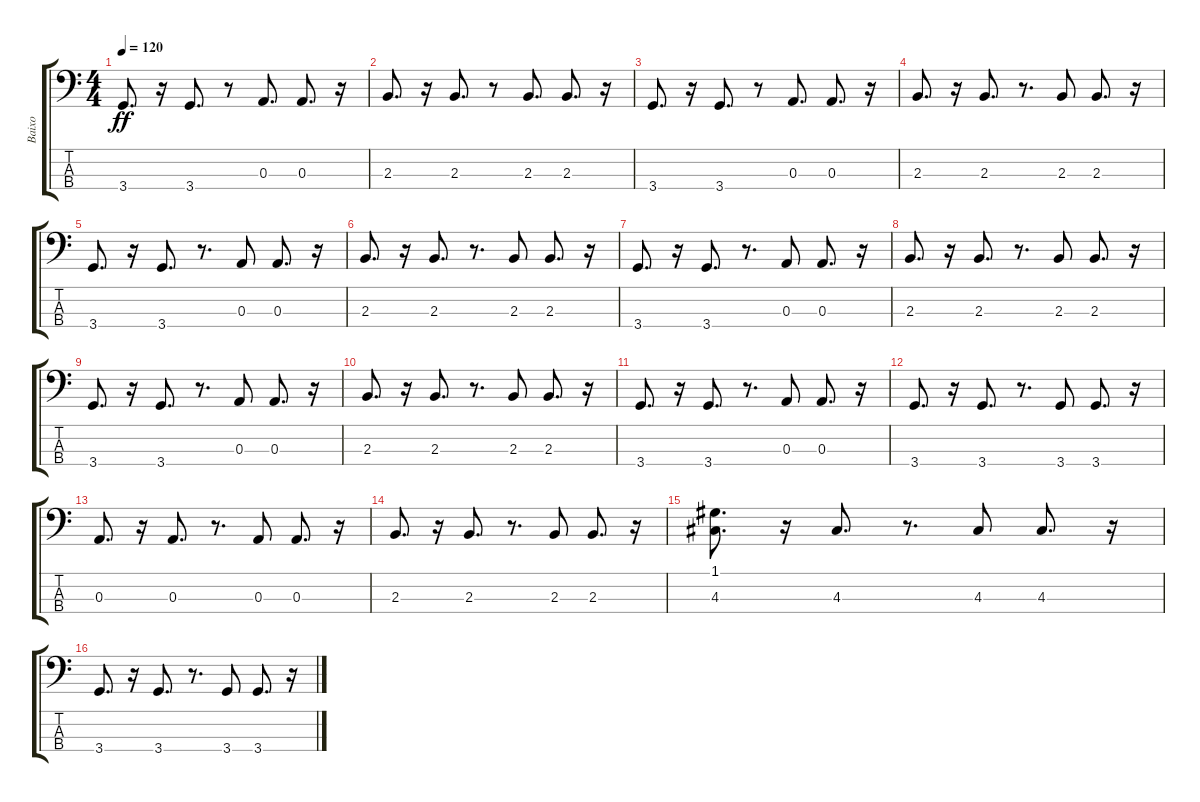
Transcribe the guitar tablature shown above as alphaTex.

\track ("Baixo" "Baixo") {instrument electricbassfinger}
\staff {score tabs}
\tuning (G2 D2 A1 E1) {hide}
\ts (4 4)
\tempo 120
\clef f4
\ks c
3.4.8{d dy ff} r.16 3.4.8{d} r.8 0.3.8{d} 0.3.8{d} r.16 |
2.3.8{d} r.16 2.3.8{d} r.8 2.3.8{d} 2.3.8{d} r.16 |
3.4.8{d} r.16 3.4.8{d} r.8 0.3.8{d} 0.3.8{d} r.16 |
2.3.8{d} r.16 2.3.8{d} r.8{d} 2.3.8 2.3.8{d} r.16 |
3.4.8{d} r.16 3.4.8{d} r.8{d} 0.3.8 0.3.8{d} r.16 |
2.3.8{d} r.16 2.3.8{d} r.8{d} 2.3.8 2.3.8{d} r.16 |
3.4.8{d} r.16 3.4.8{d} r.8{d} 0.3.8 0.3.8{d} r.16 |
2.3.8{d} r.16 2.3.8{d} r.8{d} 2.3.8 2.3.8{d} r.16 |
3.4.8{d} r.16 3.4.8{d} r.8{d} 0.3.8 0.3.8{d} r.16 |
2.3.8{d} r.16 2.3.8{d} r.8{d} 2.3.8 2.3.8{d} r.16 |
3.4.8{d} r.16 3.4.8{d} r.8{d} 0.3.8 0.3.8{d} r.16 |
3.4.8{d} r.16 3.4.8{d} r.8{d} 3.4.8 3.4.8{d} r.16 |
0.3.8{d} r.16 0.3.8{d} r.8{d} 0.3.8 0.3.8{d} r.16 |
2.3.8{d} r.16 2.3.8{d} r.8{d} 2.3.8 2.3.8{d} r.16 |
(1.1 4.3).8{d} r.16 4.3.8{d} r.8{d} 4.3.8 4.3.8{d} r.16 |
3.4.8{d} r.16 3.4.8{d} r.8{d} 3.4.8 3.4.8{d} r.16
